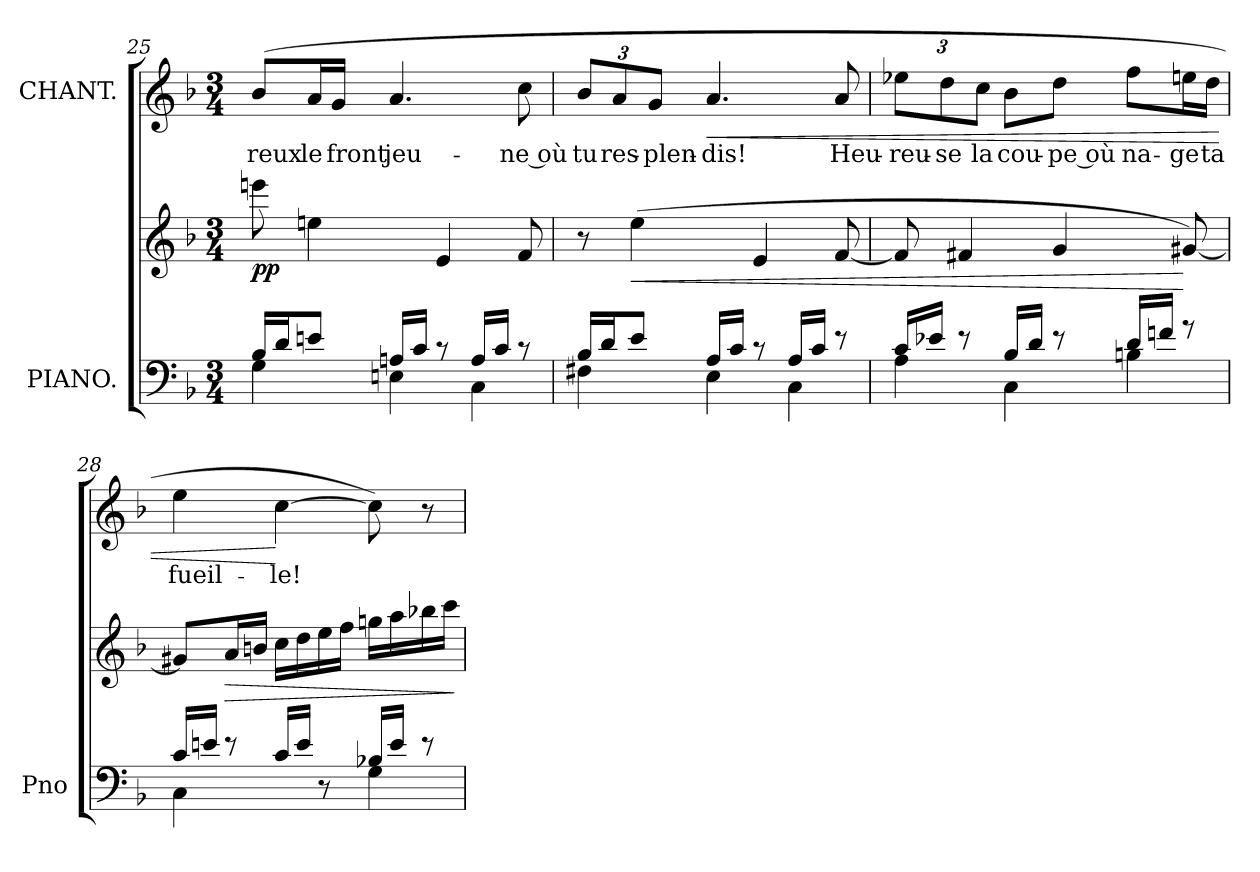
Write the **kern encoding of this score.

**kern	**kern	**dynam	**kern	**text	**dynam
*part2	*part2	*part2	*part1	*part1	*part1
*staff3	*staff2	*staff2/3	*staff1	*staff1	*staff1
*I"PIANO.	*	*	*I"CHANT.	*	*
*I'Pno	*	*	*	*	*
!!LO:LB:g=z
*clefF4	*clefG2	*	*clefG2	*	*
*k[b-]	*k[b-]	*	*k[b-]	*	*
*M3/4	*M3/4	*	*M3/4	*	*
=25	=25	=25	=25	=25	=25
*^	*	*	*	*	*
!	!	!	!LO:DY:b	!	!LO:LY:b	!
16B-/LL	4G\	8eeen\	pp	(8b-/L	-reux	.
16d/J	.	.	.	.	.	.
!	!	!	!	!	!LO:LY:b	!
8en/J	.	4een\	.	16a/L	le	.
!	!	!	!	!	!LO:LY:b	!
.	.	.	.	16g/JJ	front	.
!	!	!	!	!	!LO:LY:b	!
16An/LL	4En\	.	.	4.a/	jeu-	.
16c/JJ	.	.	.	.	.	.
8r	.	4e/	.	.	.	.
16A/LL	4C\	.	.	.	.	.
16c/JJ	.	.	.	.	.	.
!	!	!	!	!	!LO:LY:b	!
8r	.	8f/	.	8cc\	-ne où	.
=26	=26	=26	=26	=26	=26	=26
*	*	*	*	*Xbrackettup	*	*
!	!	!	!	!	!LO:LY:b	!
16B-/LL	4F#X\	8r	.	12b-/L	tu	.
16d/J	.	.	.	.	.	.
!	!	!	!	!	!LO:LY:b	!
.	.	.	.	12a/	res-	.
!	!	!	!LO:HP:b	!	!	!
8e/J	.	(4ee\	<	.	.	.
!	!	!	!	!	!LO:LY:b	!
.	.	.	.	12g/J	-plen-	.
!	!	!	!	!	!LO:LY:b	!LO:HP:b
16A/LL	4E\	.	.	4.a/	-dis!	<
16c/JJ	.	.	.	.	.	.
8r	.	4e/	.	.	.	.
16A/LL	4C\	.	.	.	.	.
16c/JJ	.	.	.	.	.	.
!	!	!	!	!	!LO:LY:b	!
8r	.	[8f/	.	8a/	Heu-	.
=27	=27	=27	=27	=27	=27	=27
!	!	!	!	!	!LO:LY:b	!
16c/LL	4A\	8f/]	.	12ee-X\L	-reu-	.
16e-X/JJ	.	.	.	.	.	.
!	!	!	!	!	!LO:LY:b	!
.	.	.	.	12dd\	-se	.
8r	.	4f#X/	.	.	.	.
!	!	!	!	!	!LO:LY:b	!
.	.	.	.	12cc\J	la	.
!	!	!	!	!	!LO:LY:b	!
16B-/LL	4C\	.	.	8b-\L	cou-	.
16d/JJ	.	.	.	.	.	.
!	!	!	!	!	!LO:LY:b	!
8r	.	4g/	.	8dd\J	-pe où	.
!	!	!	!	!	!LO:LY:b	!
16d/LL	4Bn\	.	.	8ff\L	na-	.
16fn/JJ	.	.	.	.	.	.
!	!	!	!	!	!LO:LY:b	!
8r	.	[8g#X/)	[	16een\L	-ge	.
!	!	!	!	!	!LO:LY:b	!
.	.	.	.	16dd\JJ	ta	.
!!LO:LB:g=z
=28	=28	=28	=28	=28	=28	=28
!	!	!	!	!	!LO:LY:b	!
16c/LL	4C\	8g#X/L]	.	4ee\	fueil-	.
16en/JJ	.	.	.	.	.	.
!	!	!	!LO:HP:b	!	!	!
8r	.	16a/L	>	.	.	.
.	.	16bn/JJ	.	.	.	.
!	!	!	!	!	!LO:LY:b	!
16c/LL	4ryy	16cc\LL	.	[4cc\	-le!	[
16e/JJ	.	16dd\	.	.	.	.
8r	.	16ee\	.	.	.	.
.	.	16ff\JJ	.	.	.	.
16B-X/LL	4G\	16ggn\LL	.	8cc\])	.	.
16e/JJ	.	16aa\	.	.	.	.
8r	.	16bb-X\	.	8r	.	.
.	.	16ccc\JJ	.	.	.	.
*v	*v	*	*	*	*	*
.	.	]	.	.	.
=	=	=	=	=	=
*-	*-	*-	*-	*-	*-
